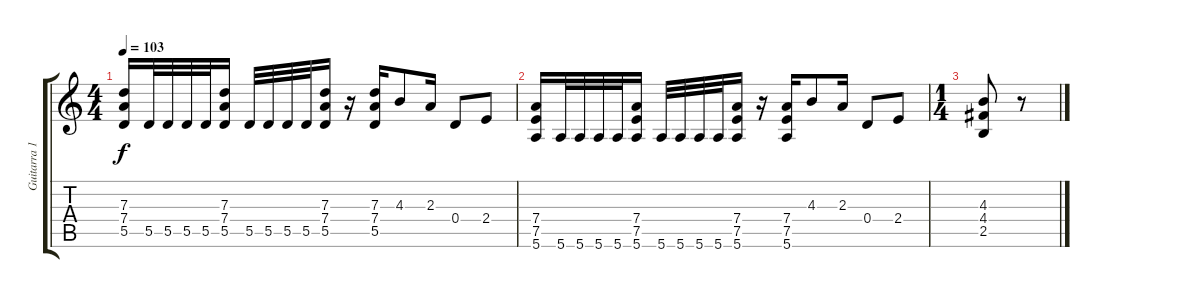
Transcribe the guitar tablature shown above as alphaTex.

\track ("Guitarra 1 - Mathias" "Guitarra 1") {instrument overdrivenguitar}
\staff {score tabs}
\tuning (E4 B3 G3 D3 A2 E2) {hide}
\ts (4 4)
\tempo 103
\clef g2
\ks c
(7.3 7.4 5.5).16{dy f} 5.5.32 5.5.32 5.5.32 5.5.32 (7.3 7.4 5.5).16 5.5.32 5.5.32 5.5.32 5.5.32 (7.3 7.4 5.5).16 r.16 (7.3 7.4 5.5).16 4.3.8 2.3.16 0.4.8 2.4.8 |
(7.4 7.5 5.6).16 5.6.32 5.6.32 5.6.32 5.6.32 (7.4 7.5 5.6).16 5.6.32 5.6.32 5.6.32 5.6.32 (7.4 7.5 5.6).16 r.16 (7.4 7.5 5.6).16 4.3.8 2.3.16 0.4.8 2.4.8 |
\ts (1 4)
(4.3 4.4 2.5).8 r.8
